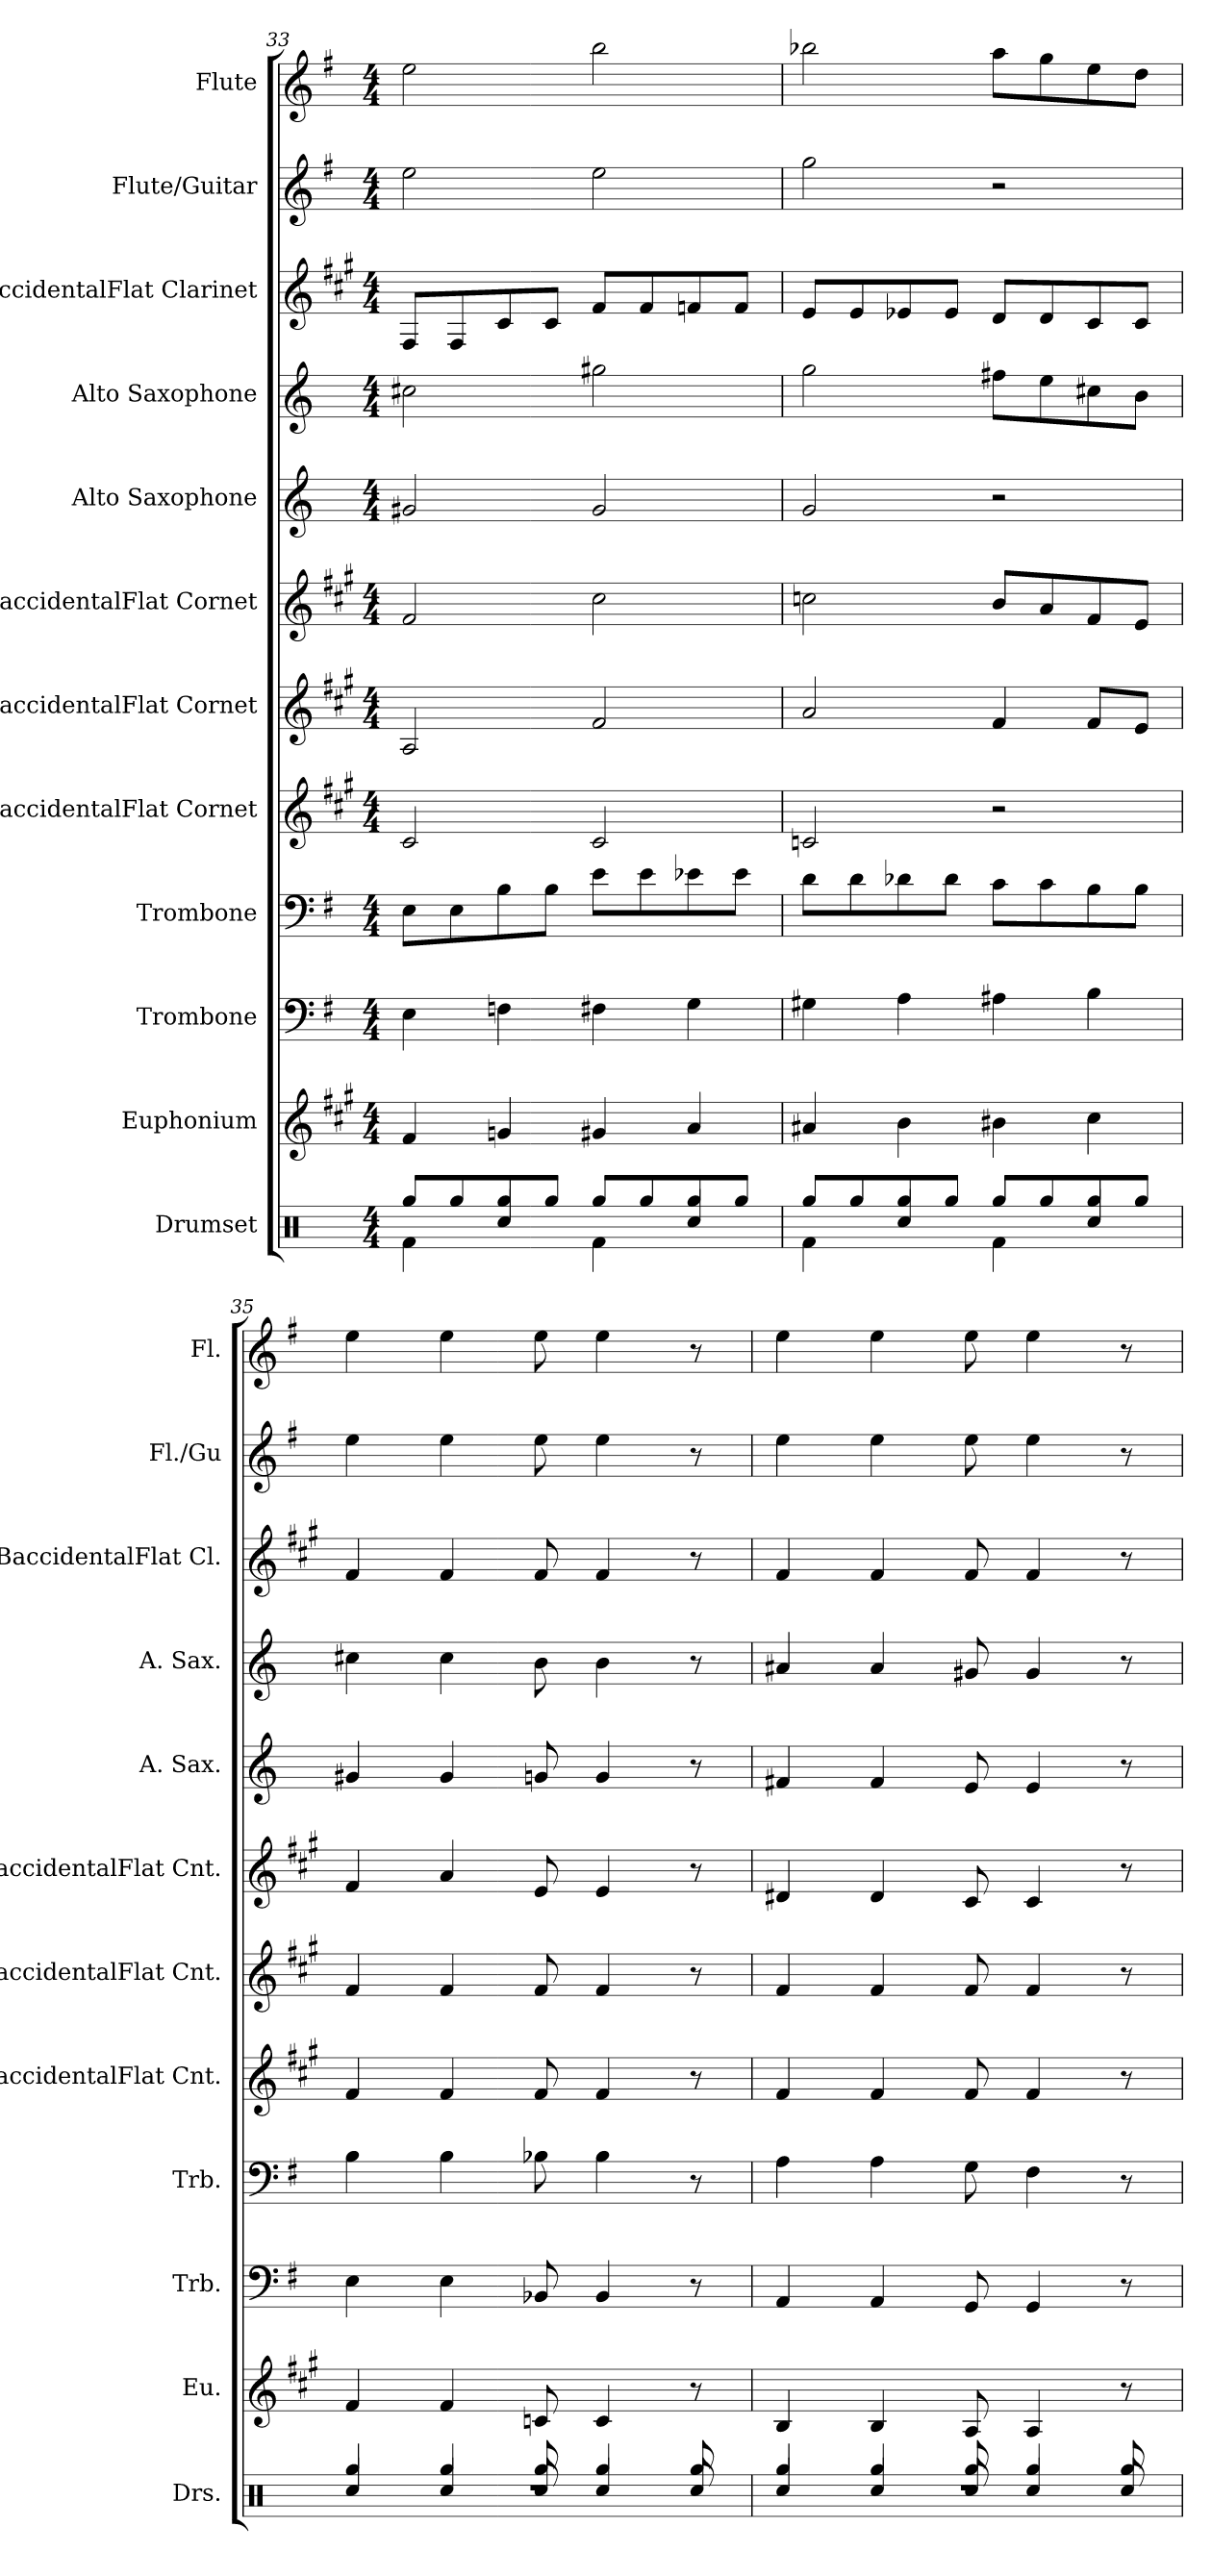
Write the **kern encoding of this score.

**kern	**kern	**kern	**kern	**kern	**kern	**kern	**kern	**kern	**kern	**kern	**kern
*part12	*part11	*part10	*part9	*part8	*part7	*part6	*part5	*part4	*part3	*part2	*part1
*staff12	*staff11	*staff10	*staff9	*staff8	*staff7	*staff6	*staff5	*staff4	*staff3	*staff2	*staff1
*I"Drumset	*I"Euphonium	*I"Trombone	*I"Trombone	*I"BaccidentalFlat Cornet	*I"BaccidentalFlat Cornet	*I"BaccidentalFlat Cornet	*I"Alto Saxophone	*I"Alto Saxophone	*I"BaccidentalFlat Clarinet	*I"Flute/Guitar	*I"Flute
*I'Drs.	*I'Eu.	*I'Trb.	*I'Trb.	*I'BaccidentalFlat Cnt.	*I'BaccidentalFlat Cnt.	*I'BaccidentalFlat Cnt.	*I'A. Sax.	*I'A. Sax.	*I'BaccidentalFlat Cl.	*I'Fl./Gu	*I'Fl.
*clefX	*clefG2	*clefF4	*clefF4	*clefG2	*clefG2	*clefG2	*clefG2	*clefG2	*clefG2	*clefG2	*clefG2
*	*ITrd-1c-1	*	*	*ITrd1c2	*ITrd1c2	*ITrd1c2	*ITrd5c9	*ITrd5c9	*ITrd1c2	*	*
*k[]	*k[b-e-]	*k[f#]	*k[f#]	*k[f#]	*k[f#]	*k[f#]	*k[b-e-a-]	*k[b-e-a-]	*k[f#]	*k[f#]	*k[f#]
*M4/4	*M4/4	*M4/4	*M4/4	*M4/4	*M4/4	*M4/4	*M4/4	*M4/4	*M4/4	*M4/4	*M4/4
=33	=33	=33	=33	=33	=33	=33	=33	=33	=33	=33	=33
*^	*	*	*	*	*	*	*	*	*	*	*
4Rf\	8Rgg/L	4g/	4E\	8E\L	2B/	2G/	2e/	2Bn/	2en\	8E/L	2ee\	2ee\
.	8Rgg/	.	.	8E\	.	.	.	.	.	8E/	.	.
4Rcc/	8Rgg/	4a-X/	4Fn\	8B\	.	.	.	.	.	8B/	.	.
.	8Rgg/J	.	.	8B\J	.	.	.	.	.	8B/J	.	.
4Rf\	8Rgg/L	4an/	4F#X\	8e\L	2B/	2e/	2b\	2B/	2bn\	8e/L	2ee\	2bb\
.	8Rgg/	.	.	8e\	.	.	.	.	.	8e/	.	.
4Rcc/	8Rgg/	4b-/	4G\	8e-X\	.	.	.	.	.	8e-X/	.	.
.	8Rgg/J	.	.	8e-\J	.	.	.	.	.	8e-/J	.	.
!!LO:PB:g=z
=34	=34	=34	=34	=34	=34	=34	=34	=34	=34	=34	=34	=34
4Rf\	8Rgg/L	4bn/	4G#X\	8d\L	2B-X/	2g/	2b-X\	2B-/	2b-\	8d/L	2gg\	2bb-X\
.	8Rgg/	.	.	8d\	.	.	.	.	.	8d/	.	.
4Rcc/	8Rgg/	4cc\	4A\	8d-X\	.	.	.	.	.	8d-X/	.	.
.	8Rgg/J	.	.	8d-\J	.	.	.	.	.	8d-/J	.	.
4Rf\	8Rgg/L	4cc#X\	4A#X\	8c\L	2r	4e/	8a/L	2r	8an\L	8c/L	2r	8aa\L
.	8Rgg/	.	.	8c\	.	.	8g/	.	8g\	8c/	.	8gg\
4Rcc/	8Rgg/	4dd\	4B\	8B\	.	8e/L	8e/	.	8en\	8B/	.	8ee\
.	8Rgg/J	.	.	8B\J	.	8d/J	8d/J	.	8d\J	8B/J	.	8dd\J
=35	=35	=35	=35	=35	=35	=35	=35	=35	=35	=35	=35	=35
*	*^	*	*	*	*	*	*	*	*	*	*	*
1r	4Rgg/	4Rcc/	4g/	4E\	4B\	4e/	4e/	4e/	4Bn/	4en\	4e/	4ee\	4ee\
.	4Rgg/	4Rcc/	4g/	4E\	4B\	4e/	4e/	4g/	4B/	4e\	4e/	4ee\	4ee\
.	8Rgg/	8Rcc/	8d-X/	8BB-X/	8B-X\	8e/	8e/	8d/	8B-X/	8d\	8e/	8ee\	8ee\
.	4Rgg/	4Rcc/	4d-/	4BB-/	4B-\	4e/	4e/	4d/	4B-/	4d\	4e/	4ee\	4ee\
.	8Rgg/	8Rcc/	8r	8r	8r	8r	8r	8r	8r	8r	8r	8r	8r
=36	=36	=36	=36	=36	=36	=36	=36	=36	=36	=36	=36	=36	=36
1r	4Rgg/	4Rcc/	4c/	4AA/	4A\	4e/	4e/	4c#X/	4An/	4c#X/	4e/	4ee\	4ee\
.	4Rgg/	4Rcc/	4c/	4AA/	4A\	4e/	4e/	4c#/	4A/	4c#/	4e/	4ee\	4ee\
.	8Rgg/	8Rcc/	8B-/	8GG/	8G\	8e/	8e/	8B/	8G/	8Bn/	8e/	8ee\	8ee\
.	4Rgg/	4Rcc/	4B-/	4GG/	4F#\	4e/	4e/	4B/	4G/	4B/	4e/	4ee\	4ee\
.	8Rgg/	8Rcc/	8r	8r	8r	8r	8r	8r	8r	8r	8r	8r	8r
*v	*v	*v	*	*	*	*	*	*	*	*	*	*	*
=	=	=	=	=	=	=	=	=	=	=	=
*-	*-	*-	*-	*-	*-	*-	*-	*-	*-	*-	*-
